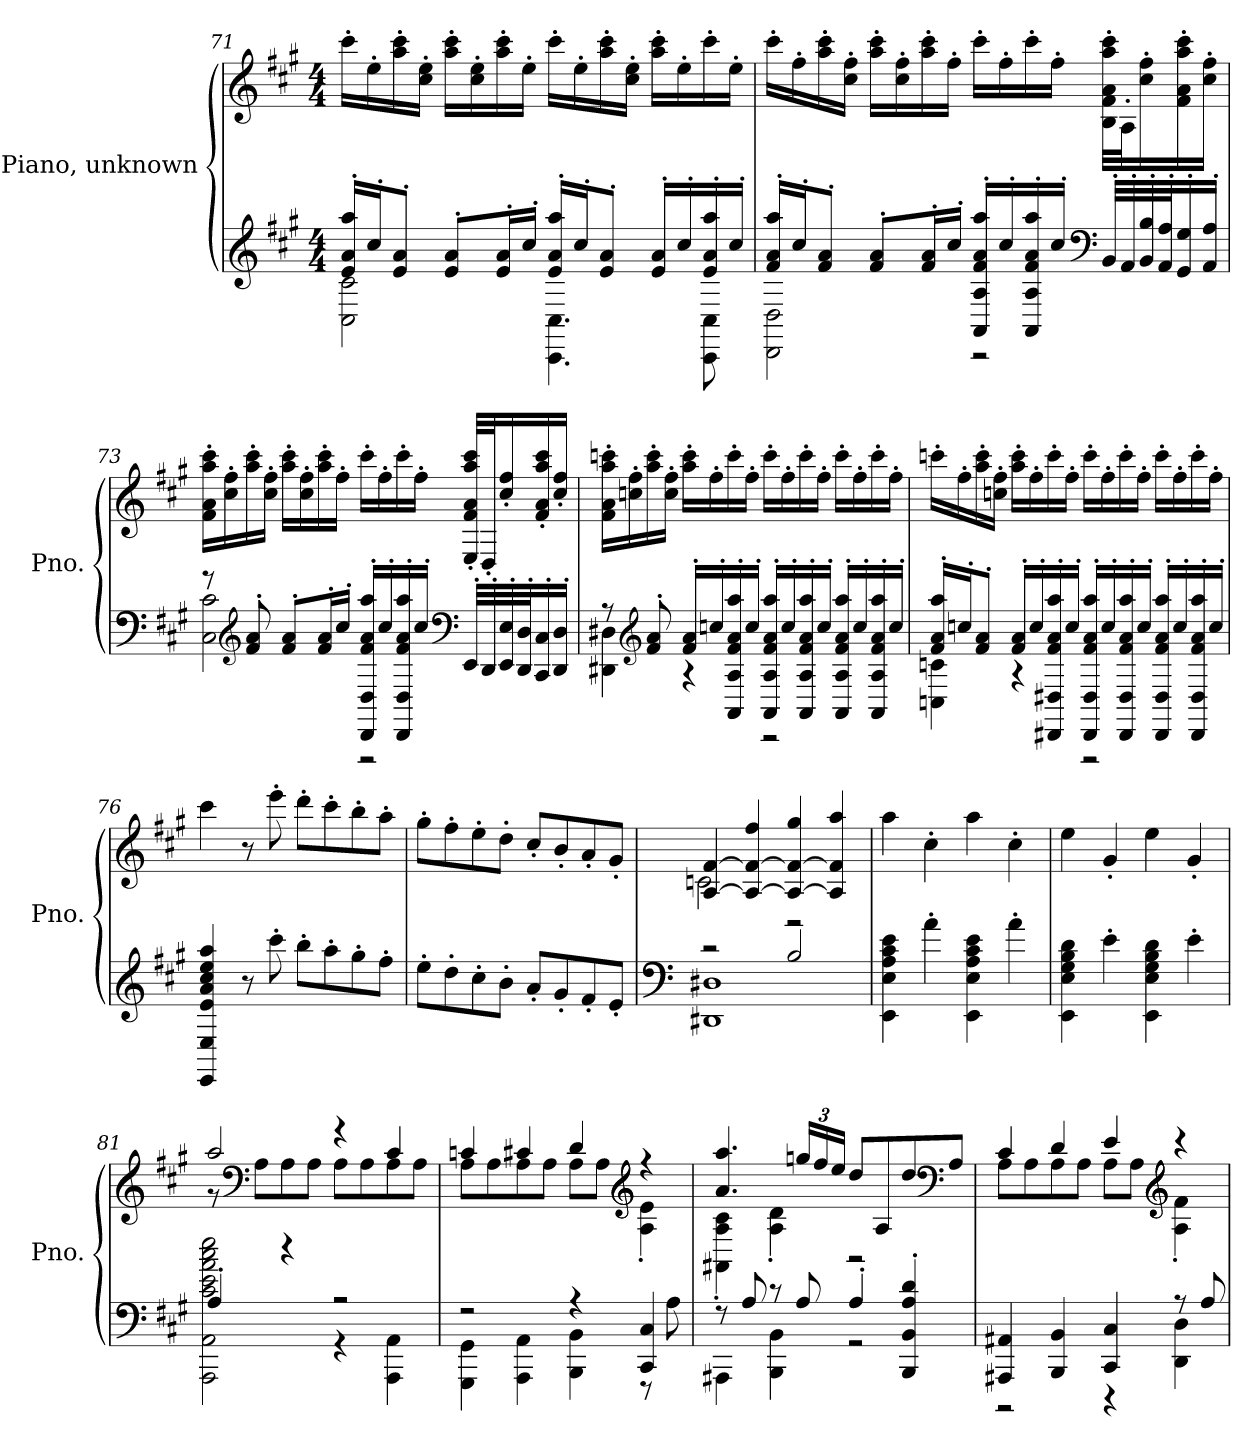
**kern	**kern
*part1	*part1
*staff2	*staff1
*I"Piano, unknown	*
*I'Pno.	*
*clefG2	*clefG2
*k[f#c#g#]	*k[f#c#g#]
*M4/4	*M4/4
=71	=71
*^	*
16e/' 16a/' 16aa/'LL	2C#\ 2c#\	16ccc#'\LL
16cc#'/J	.	16ee'\
8e/' 8a/'J	.	16aa\' 16ccc#\'
.	.	16cc#\' 16ee\'JJ
8e/' 8a/'L	.	16aa\' 16ccc#\'LL
.	.	16cc#\' 16ee\'
16e/' 16a/'L	.	16aa\' 16ccc#\'
16cc#'/JJ	.	16ee'\JJ
16e/' 16a/' 16aa/'LL	4.CC#\ 4.C#\	16ccc#'\LL
16cc#'/J	.	16ee'\
8e/' 8a/'J	.	16aa\' 16ccc#\'
.	.	16cc#\' 16ee\'JJ
16e/' 16a/'LL	.	16aa\' 16ccc#\'LL
16cc#'/	.	16ee'\
16e/' 16a/' 16aa/'	8CC#\ 8C#\	16ccc#'\
16cc#'/JJ	.	16ee'\JJ
!!LO:LB:g=z
=72	=72	=72
16f#/' 16a/' 16aa/'LL	2DD\ 2D\	16ccc#'\LL
16cc#'/J	.	16ff#'\
8f#/' 8a/'J	.	16aa\' 16ccc#\'
.	.	16cc#\' 16ff#\'JJ
8f#/' 8a/'L	.	16aa\' 16ccc#\'LL
.	.	16cc#\' 16ff#\'
16f#/' 16a/'L	.	16aa\' 16ccc#\'
16cc#'/JJ	.	16ff#'\JJ
16AA/' 16A/' 16f#/' 16a/' 16aa/'LL	2r	16ccc#'\LL
16cc#'/	.	16ff#'\
16AA/' 16A/' 16f#/' 16a/' 16aa/'	.	16ccc#'\
16cc#'/JJ	.	16ff#'\JJ
*clefF4	*	*
32BB'/LLL	.	32B\' 32f#\' 32a\' 32aa\' 32ccc#\'LLL
32AA'/	.	32A'\J
32BB/' 32B/'	.	16cc#\' 16ff#\'
32AA/' 32A/'J	.	.
16GG#/' 16G#/'	.	16f#\' 16a\' 16aa\' 16ccc#\'
16AA/' 16A/'JJ	.	16cc#\' 16ff#\'JJ
=73	=73	=73
8r	2C#\ 2c#\	16f#\' 16a\' 16aa\' 16ccc#\'LL
.	.	16cc#\' 16ff#\'
*clefG2	*	*
8f#/' 8a/'	.	16aa\' 16ccc#\'
.	.	16cc#\' 16ff#\'JJ
8f#/' 8a/'L	.	16aa\' 16ccc#\'LL
.	.	16cc#\' 16ff#\'
16f#/' 16a/'L	.	16aa\' 16ccc#\'
16cc#'/JJ	.	16ff#'\JJ
16DD/' 16D/' 16f#/' 16a/' 16aa/'LL	2r	16ccc#'\LL
16cc#'/	.	16ff#'\
16DD/' 16D/' 16f#/' 16a/' 16aa/'	.	16ccc#'\
16cc#'/JJ	.	16ff#'\JJ
*clefF4	*	*
32EE'/LLL	.	32E/' 32f#/' 32a/' 32aa/' 32ccc#/'LLL
32DD'/	.	32D'/J
32EE/' 32E/'	.	16cc#/' 16ff#/'
32DD/' 32D/'J	.	.
16CC#/' 16C#/'	.	16f#/' 16a/' 16aa/' 16ccc#/'
16DD/' 16D/'JJ	.	16cc#/' 16ff#/'JJ
!!LO:LB:g=z
=74	=74	=74
8r	4DD#X\ 4D#X\	16f#\' 16a\' 16aa\' 16cccn\'LL
.	.	16ccn\' 16ff#\'
*clefG2	*	*
8f#/' 8a/'	.	16aa\' 16ccc\'
.	.	16cc\' 16ff#\'JJ
16f#/' 16a/'LL	4r	16aa\' 16ccc\'LL
16ccn'/	.	16ff#'\
16AA/' 16A/' 16f#/' 16a/' 16aa/'	.	16ccc'\
16cc'/JJ	.	16ff#'\JJ
16AA/' 16A/' 16f#/' 16a/' 16aa/'LL	2r	16ccc'\LL
16cc'/	.	16ff#'\
16AA/' 16A/' 16f#/' 16a/' 16aa/'	.	16ccc'\
16cc'/JJ	.	16ff#'\JJ
16AA/' 16A/' 16f#/' 16a/' 16aa/'LL	.	16ccc'\LL
16cc'/	.	16ff#'\
16AA/' 16A/' 16f#/' 16a/' 16aa/'	.	16ccc'\
16cc'/JJ	.	16ff#'\JJ
=75	=75	=75
16f#/' 16a/' 16aa/'LL	4Cn\ 4cn\	16cccn'\LL
16ccn'/J	.	16ff#'\
8f#/' 8a/'J	.	16aa\' 16ccc\'
.	.	16ccn\' 16ff#\'JJ
16f#/' 16a/'LL	4r	16aa\' 16ccc\'LL
16cc'/	.	16ff#'\
16DD#X/' 16D#X/' 16f#/' 16a/' 16aa/'	.	16ccc'\
16cc'/JJ	.	16ff#'\JJ
16DD#/' 16D#/' 16f#/' 16a/' 16aa/'LL	2r	16ccc'\LL
16cc'/	.	16ff#'\
16DD#/' 16D#/' 16f#/' 16a/' 16aa/'	.	16ccc'\
16cc'/JJ	.	16ff#'\JJ
16DD#/' 16D#/' 16f#/' 16a/' 16aa/'LL	.	16ccc'\LL
16cc'/	.	16ff#'\
16DD#/' 16D#/' 16f#/' 16a/' 16aa/'	.	16ccc'\
16cc'/JJ	.	16ff#'\JJ
*v	*v	*
!!LO:PB:g=z
=76	=76
4EE/ 4E/ 4e/ 4a/ 4cc#/ 4ee/ 4aa/	4ccc#\
8r	8r
8ccc#'\	8eee'\
8bb'\L	8ddd'\L
8aa'\	8ccc#'\
8gg#'\	8bb'\
8ff#'\J	8aa'\J
=77	=77
8ee'\L	8gg#'\L
8dd'\	8ff#'\
8cc#'\	8ee'\
8b'\J	8dd'\J
8a'/L	8cc#'/L
8g#'/	8b'/
8f#'/	8a'/
8e'/J	8g#'/J
=78	=78
*clefF4	*
*^	*^
2r	1DD#X 1D#X	[4A/ [4f#/	2cn\
.	.	4A/_ 4f#/_ 4ff#/	.
2B/	.	4A/_ 4f#/_ 4gg#/	2r
.	.	4A/] 4f#/] 4aa/	.
*v	*v	*	*
*	*v	*v
=79	=79
4EE\ 4E\ 4A\ 4c#\ 4e\	4aa\
4a'\	4cc#'\
4EE\ 4E\ 4A\ 4c#\ 4e\	4aa\
4a'\	4cc#'\
=80	=80
4EE\ 4E\ 4G#\ 4B\ 4d\	4ee\
4e'\	4g#'/
4EE\ 4E\ 4G#\ 4B\ 4d\	4ee\
4e'\	4g#'/
!!LO:LB:g=z
=81	=81
*^	*^
4A'/	2AAA\ 2AA\ 2c#\ 2e\ 2a\ 2cc#\ 2ee\	2aa/	8r
*	*	*clefF4	*
.	.	.	8A\L
4r	.	.	8A\
.	.	.	8A\J
2r	4r	4r	8A\L
.	.	.	8A\
.	4AAA\ 4AA\	4c#/	8A\
.	.	.	8A\J
=82	=82	=82	=82
2r	4GGG#\ 4GG#\	4cn/	8A\L
.	.	.	8A\
.	4AAA\ 4AA\	4c#X/	8A\
.	.	.	8A\J
4r	4BBB\ 4BB\	4d/	8A\L
.	.	.	8A\J
*	*	*clefG2	*
4CC#/ 4C#/	8r	4r	4A\' 4e\'
.	8A\	.	.
=83	=83	=83	=83
8r	4AAA#X\	4.a/ 4.aa/	4AA#X\' 4A\' 4c#\'
8A/	.	.	.
8r	4BBB\ 4BB\	.	4A\' 4d\'
*	*	*Xbrackettup	*
8A/	.	24ggn/LL	.
.	.	24ff#/	.
.	.	24ee/JJ	.
4A'/	2r	8dd/L	2r
.	.	8A/	.
4BBB/' 4BB/' 4A/' 4d/'	.	8dd/	.
*	*	*clefF4	*
.	.	8A/J	.
!!LO:LB:g=z	!!
=84	=84	=84	=84
4AAA#X/ 4AA#X/	2r	4c#/	8A\L
.	.	.	8A\
4BBB/ 4BB/	.	4d/	8A\
.	.	.	8A\J
4CC#/ 4C#/	4r	4e/	8A\L
.	.	.	8A\J
*	*	*clefG2	*
8r	4DD\ 4D\	4r	4A\' 4f#\'
8A/	.	.	.
*v	*v	*	*
*	*v	*v
=	=
*-	*-
